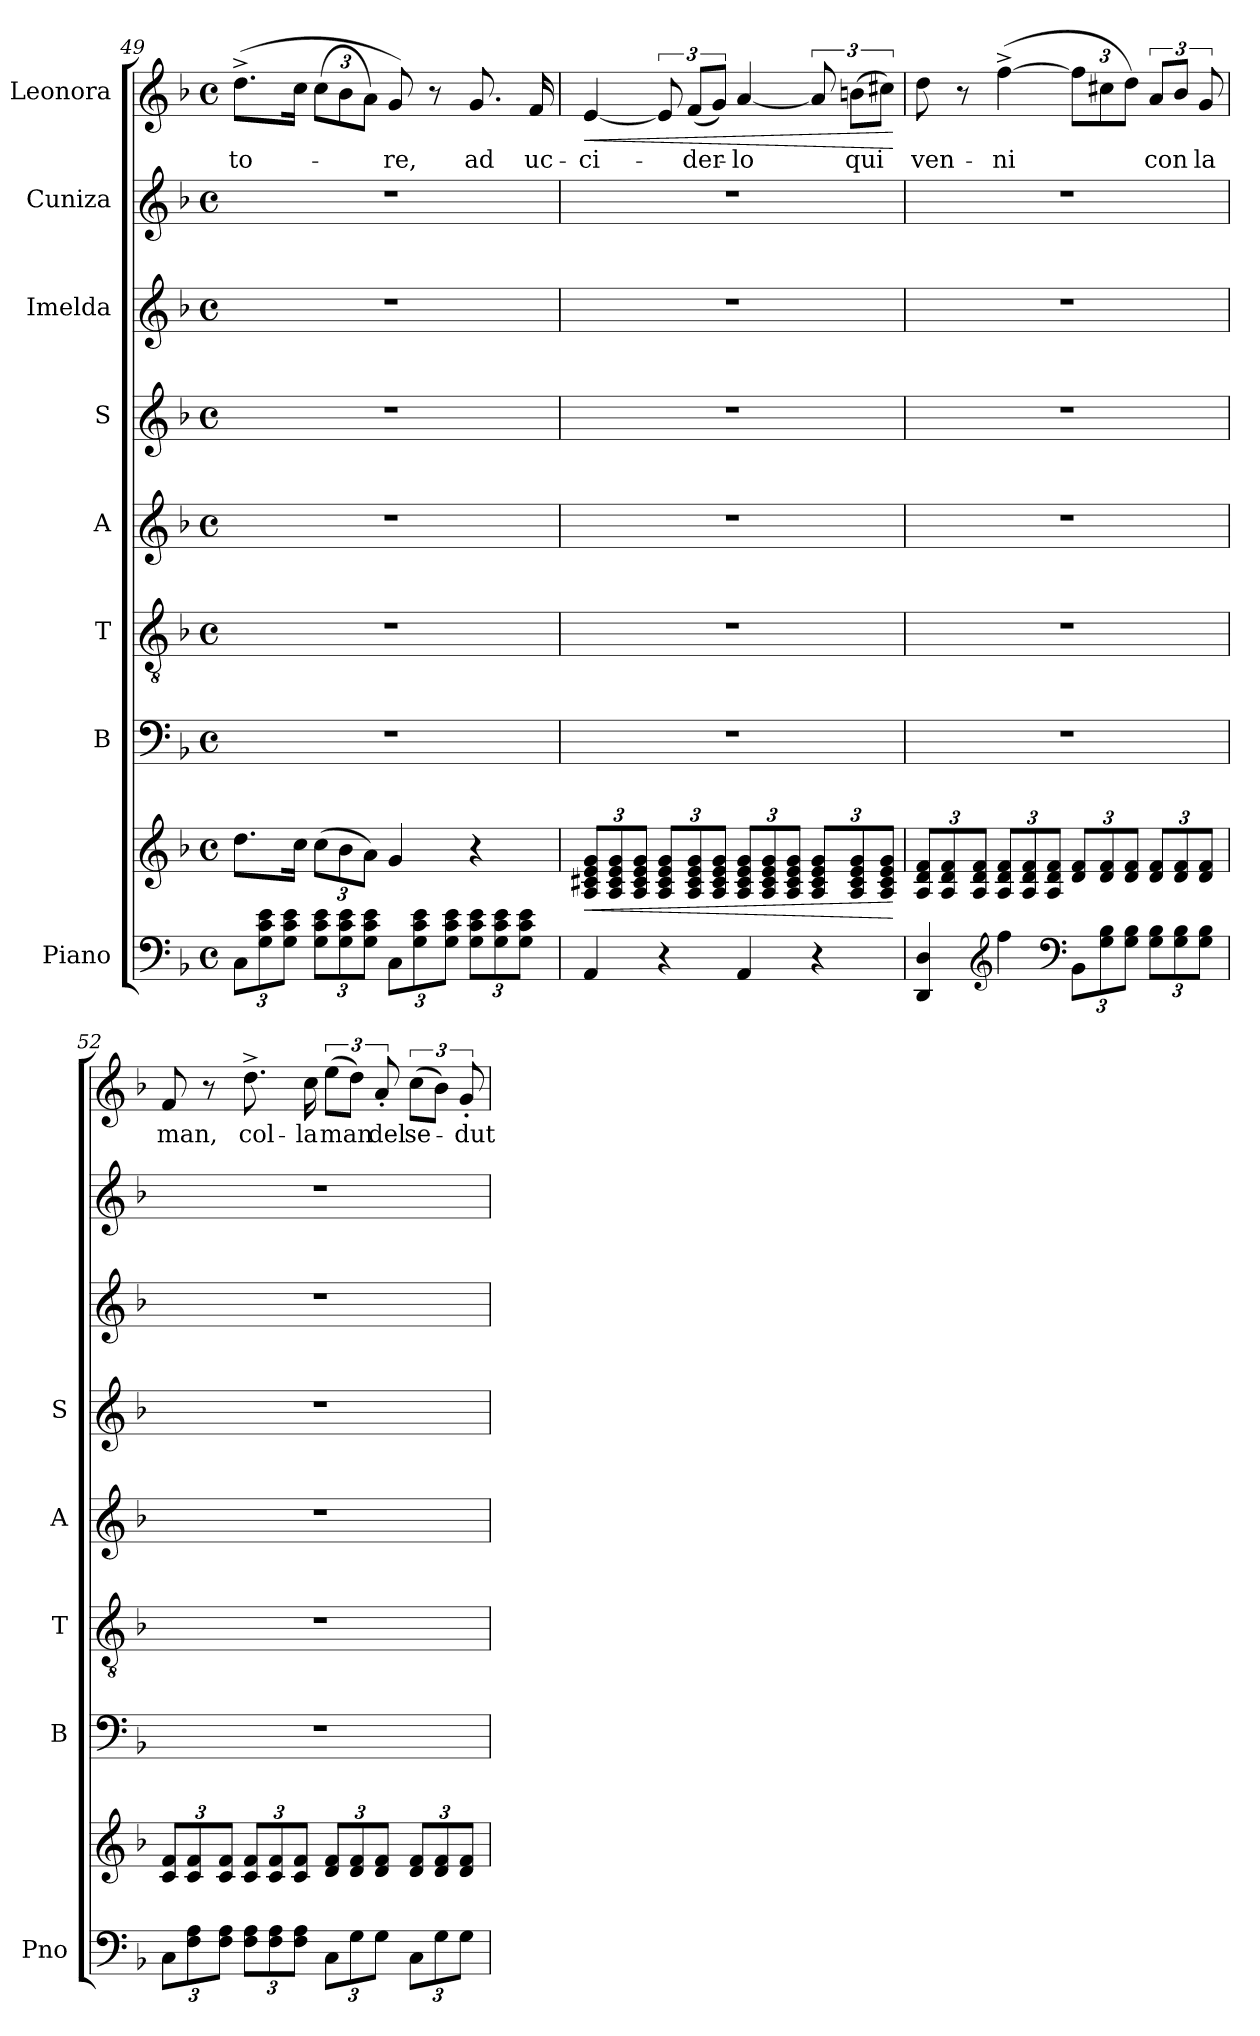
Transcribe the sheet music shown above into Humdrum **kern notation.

**kern	**kern	**dynam	**kern	**kern	**kern	**kern	**kern	**kern	**kern	**text	**dynam
*part8	*part8	*part8	*part7	*part6	*part5	*part4	*part3	*part2	*part1	*part1	*part1
*staff9	*staff8	*staff8/9	*staff7	*staff6	*staff5	*staff4	*staff3	*staff2	*staff1	*staff1	*staff1
*I"Piano	*	*	*I"B	*I"T	*I"A	*I"S	*I"Imelda	*I"Cuniza	*I"Leonora	*	*
*I'Pno	*	*	*I'B	*I'T	*I'A	*I'S	*	*	*	*	*
*clefF4	*clefG2	*	*clefF4	*clefGv2	*clefG2	*clefG2	*clefG2	*clefG2	*clefG2	*	*
*k[b-]	*k[b-]	*	*k[b-]	*k[b-]	*k[b-]	*k[b-]	*k[b-]	*k[b-]	*k[b-]	*	*
*M4/4	*M4/4	*	*M4/4	*M4/4	*M4/4	*M4/4	*M4/4	*M4/4	*M4/4	*	*
*met(c)	*met(c)	*	*met(c)	*met(c)	*met(c)	*met(c)	*met(c)	*met(c)	*met(c)	*	*
*Xbrackettup	*	*	*	*	*	*	*	*	*	*	*
=49	=49	=49	=49	=49	=49	=49	=49	=49	=49	=49	=49
12C\L	8.dd\L	.	1r	1r	1r	1r	1r	1r	(8.dd^\L	-to-	.
12G\ 12c\ 12e\	.	.	.	.	.	.	.	.	.	.	.
12G\ 12c\ 12e\J	.	.	.	.	.	.	.	.	.	.	.
.	16cc\Jk	.	.	.	.	.	.	.	16cc\Jk	.	.
*	*Xbrackettup	*	*	*	*	*	*	*	*Xbrackettup	*	*
12G\ 12c\ 12e\L	(12cc\L	.	.	.	.	.	.	.	(12cc\L	.	.
12G\ 12c\ 12e\	12b-\	.	.	.	.	.	.	.	12b-\	.	.
12G\ 12c\ 12e\J	12a\J)	.	.	.	.	.	.	.	12a\J)	.	.
12C\L	4g/	.	.	.	.	.	.	.	8g/)	-re,	.
12G\ 12c\ 12e\	.	.	.	.	.	.	.	.	.	.	.
.	.	.	.	.	.	.	.	.	8r	.	.
12G\ 12c\ 12e\J	.	.	.	.	.	.	.	.	.	.	.
12G\ 12c\ 12e\L	4r	.	.	.	.	.	.	.	8.g/	ad	.
12G\ 12c\ 12e\	.	.	.	.	.	.	.	.	.	.	.
12G\ 12c\ 12e\J	.	.	.	.	.	.	.	.	.	.	.
.	.	.	.	.	.	.	.	.	16f/	uc-	.
!!LO:PB:g=z
=50	=50	=50	=50	=50	=50	=50	=50	=50	=50	=50	=50
!	!	!LO:HP:b	!	!	!	!	!	!	!	!	!LO:HP:b
4AA/	12A/ 12c#X/ 12e/ 12g/L	<	1r	1r	1r	1r	1r	1r	[4e/	-ci-	<
.	12A/ 12c#/ 12e/ 12g/	.	.	.	.	.	.	.	.	.	.
.	12A/ 12c#/ 12e/ 12g/J	.	.	.	.	.	.	.	.	.	.
*	*	*	*	*	*	*	*	*	*brackettup	*	*
4r	12A/ 12c#/ 12e/ 12g/L	.	.	.	.	.	.	.	12e/]	.	.
.	12A/ 12c#/ 12e/ 12g/	.	.	.	.	.	.	.	(12f/L	-der-	.
.	12A/ 12c#/ 12e/ 12g/J	.	.	.	.	.	.	.	12g/J)	.	.
4AA/	12A/ 12c#/ 12e/ 12g/L	.	.	.	.	.	.	.	[4a/	-lo	.
.	12A/ 12c#/ 12e/ 12g/	.	.	.	.	.	.	.	.	.	.
.	12A/ 12c#/ 12e/ 12g/J	.	.	.	.	.	.	.	.	.	.
4r	12A/ 12c#/ 12e/ 12g/L	.	.	.	.	.	.	.	12a/]	.	.
.	12A/ 12c#/ 12e/ 12g/	.	.	.	.	.	.	.	(12bn\L	qui	.
.	12A/ 12c#/ 12e/ 12g/J	.	.	.	.	.	.	.	12cc#X\J)	.	.
.	.	[	.	.	.	.	.	.	.	.	[
=51	=51	=51	=51	=51	=51	=51	=51	=51	=51	=51	=51
4DD/ 4D/	12A/ 12d/ 12f/L	.	1r	1r	1r	1r	1r	1r	8dd\	ven-	.
.	12A/ 12d/ 12f/	.	.	.	.	.	.	.	.	.	.
.	.	.	.	.	.	.	.	.	8r	.	.
.	12A/ 12d/ 12f/J	.	.	.	.	.	.	.	.	.	.
*clefG2	*	*	*	*	*	*	*	*	*	*	*
4ff\	12A/ 12d/ 12f/L	.	.	.	.	.	.	.	([4ff^\	-ni	.
.	12A/ 12d/ 12f/	.	.	.	.	.	.	.	.	.	.
.	12A/ 12d/ 12f/J	.	.	.	.	.	.	.	.	.	.
*clefF4	*	*	*	*	*	*	*	*	*	*	*
*	*	*	*	*	*	*	*	*	*Xbrackettup	*	*
12BB-\L	12d/ 12f/L	.	.	.	.	.	.	.	12ff\L]	.	.
12G\ 12B-\	12d/ 12f/	.	.	.	.	.	.	.	12cc#X\	.	.
12G\ 12B-\J	12d/ 12f/J	.	.	.	.	.	.	.	12dd\J)	.	.
*	*	*	*	*	*	*	*	*	*brackettup	*	*
12G\ 12B-\L	12d/ 12f/L	.	.	.	.	.	.	.	12a/L	con	.
12G\ 12B-\	12d/ 12f/	.	.	.	.	.	.	.	12b-/J	.	.
12G\ 12B-\J	12d/ 12f/J	.	.	.	.	.	.	.	12g/	la	.
=52	=52	=52	=52	=52	=52	=52	=52	=52	=52	=52	=52
12C\L	12c/ 12f/L	.	1r	1r	1r	1r	1r	1r	8f/	man,	.
12F\ 12A\	12c/ 12f/	.	.	.	.	.	.	.	.	.	.
.	.	.	.	.	.	.	.	.	8r	.	.
12F\ 12A\J	12c/ 12f/J	.	.	.	.	.	.	.	.	.	.
12F\ 12A\L	12c/ 12f/L	.	.	.	.	.	.	.	8.dd^\	col-	.
12F\ 12A\	12c/ 12f/	.	.	.	.	.	.	.	.	.	.
12F\ 12A\J	12c/ 12f/J	.	.	.	.	.	.	.	.	.	.
.	.	.	.	.	.	.	.	.	16cc\	-la	.
12C\L	12d/ 12f/L	.	.	.	.	.	.	.	(12ee\L	man	.
12G\	12d/ 12f/	.	.	.	.	.	.	.	12dd\J)	.	.
12G\J	12d/ 12f/J	.	.	.	.	.	.	.	12a'/	del	.
12C\L	12d/ 12f/L	.	.	.	.	.	.	.	(12cc\L	se-	.
12G\	12d/ 12f/	.	.	.	.	.	.	.	12b-\J)	.	.
12G\J	12d/ 12f/J	.	.	.	.	.	.	.	12g'/	-dut-	.
=	=	=	=	=	=	=	=	=	=	=	=
*-	*-	*-	*-	*-	*-	*-	*-	*-	*-	*-	*-
